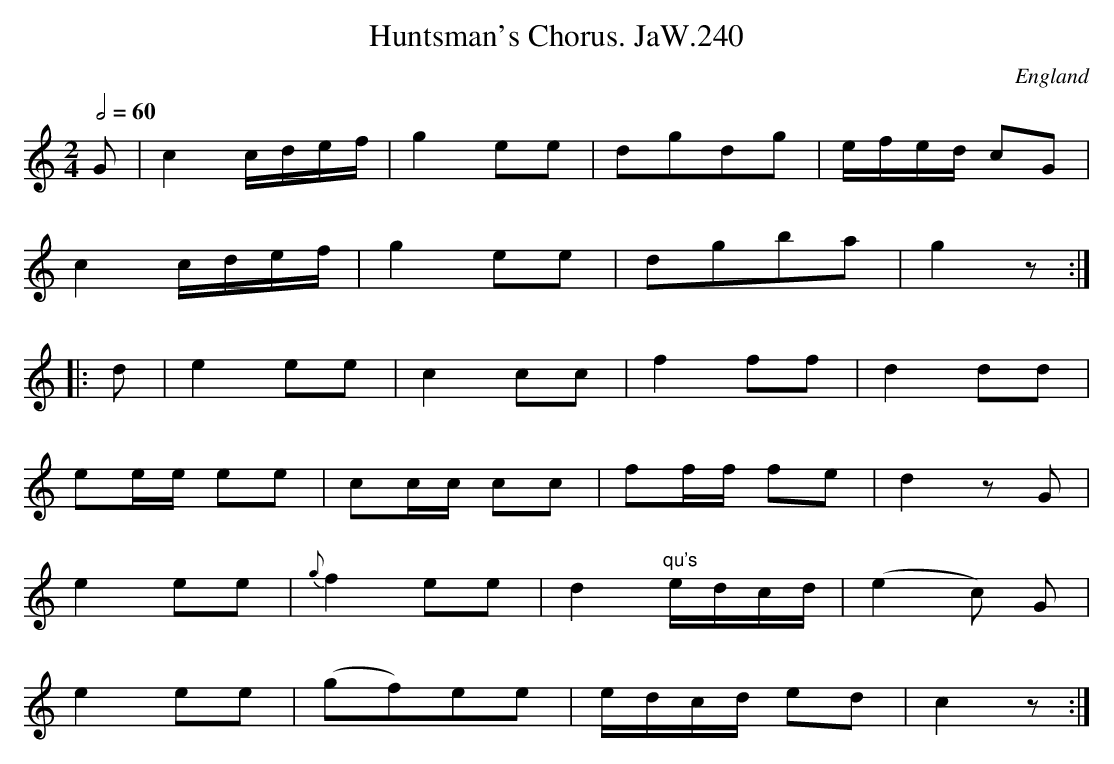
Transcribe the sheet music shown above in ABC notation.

X:1
T:Huntsman's Chorus. JaW.240
M:2/4
L:1/8
Q:1/2=60
O:England
K:C major
G|c2 c/d/e/f/|g2ee|dgdg|e/f/e/d/ cG|!
c2 c/d/e/f/|g2ee|dgba|g2z:|!
|:d|e2ee|c2cc|f2ff|d2dd|!
ee/e/ ee|cc/c/ cc|ff/f/ fe|d2zG|!
e2ee|{g}f2ee|d2 "qu's"e/d/c/d/|(e2c) G|!
e2ee|(gf)ee|e/d/c/d/ ed|c2z:|
